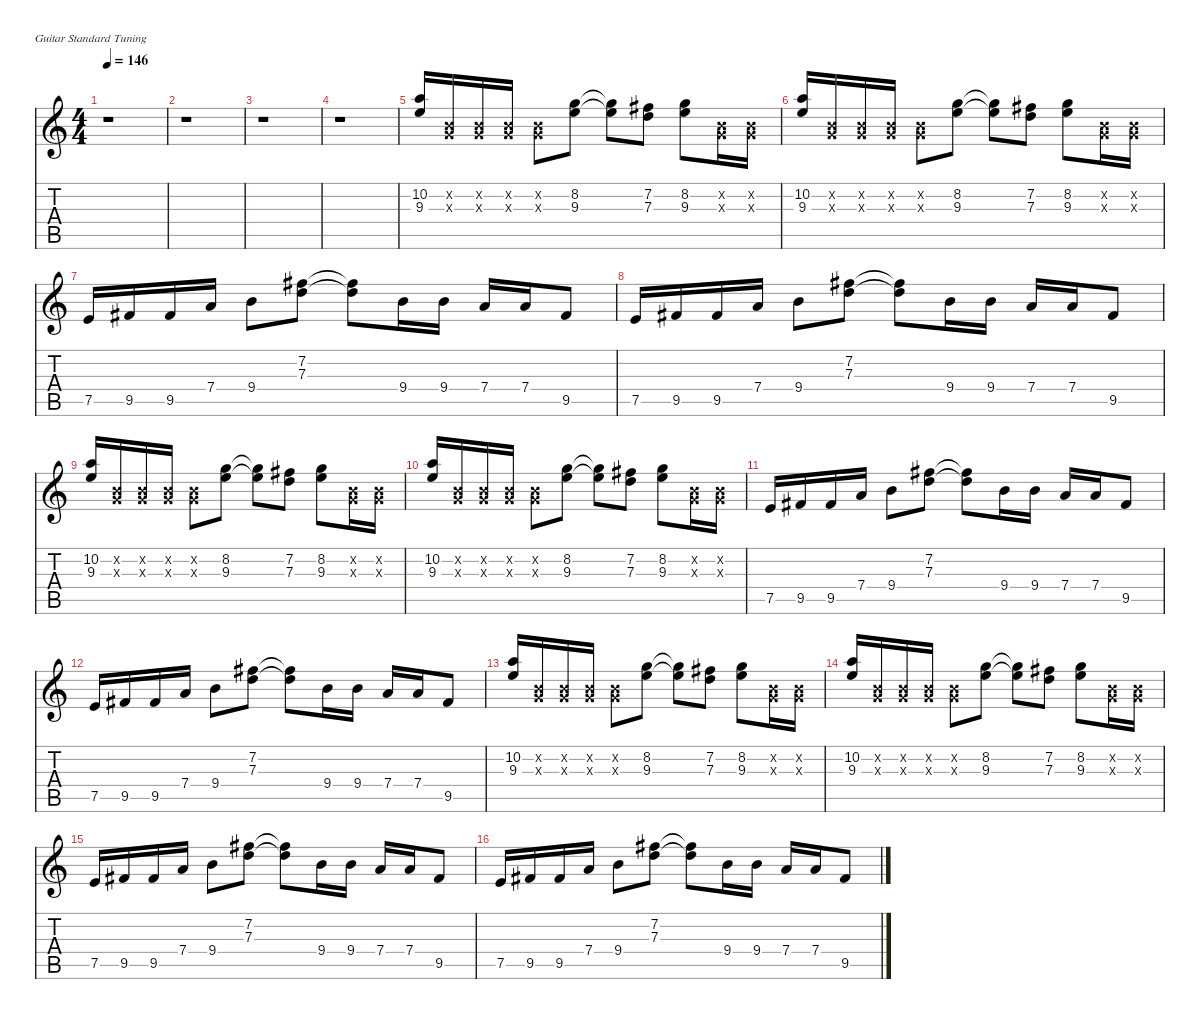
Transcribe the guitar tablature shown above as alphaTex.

\defaultSystemsLayout 4
\hideDynamics
\bracketExtendMode nobrackets
\singleTrackTrackNamePolicy hidden
\multiTrackTrackNamePolicy hidden
\firstSystemTrackNameMode fullname
\firstSystemTrackNameOrientation horizontal
\otherSystemsTrackNameOrientation horizontal
\track ("Guitar 2" "od.guit.") {instrument overdrivenguitar}
\staff {score tabs}
\tuning (E4 B3 G3 D3 A2 E2)
\ts (4 4)
\tempo 146
\clef g2
\ks c
r.1{dy f beam Down} |
r.1{beam Down} |
r.1{beam Down} |
r.1{beam Down} |
(10.2 9.3).16{beam Up} (0.2{x} 0.3{x}).16{beam Up} (0.2{x} 0.3{x}).16{beam Up} (0.2{x} 0.3{x}).16{beam Up} (0.2{x} 0.3{x}).8{beam Down} (8.2 9.3).8{beam Down} (8.2{t} 9.3{t}).8{beam Down} (7.2{acc #} 7.3).8{beam Down} (8.2 9.3).8{beam Down} (0.2{x} 0.3{x}).16{beam Down} (0.2{x} 0.3{x}).16{beam Down} |
(10.2 9.3).16{beam Up} (0.2{x} 0.3{x}).16{beam Up} (0.2{x} 0.3{x}).16{beam Up} (0.2{x} 0.3{x}).16{beam Up} (0.2{x} 0.3{x}).8{beam Down} (8.2 9.3).8{beam Down} (8.2{t} 9.3{t}).8{beam Down} (7.2{acc #} 7.3).8{beam Down} (8.2 9.3).8{beam Down} (0.2{x} 0.3{x}).16{beam Down} (0.2{x} 0.3{x}).16{beam Down} |
7.5.16{beam Up} 9.5{acc #}.16{beam Up} 9.5{acc #}.16{beam Up} 7.4.16{beam Up} 9.4.8{beam Down} (7.2{acc #} 7.3).8{beam Down} (7.2{t acc #} 7.3{t}).8{beam Down} 9.4.16{beam Down} 9.4.16{beam Down} 7.4.16{beam Up} 7.4.16{beam Up} 9.5{acc #}.8{beam Up} |
7.5.16{beam Up} 9.5{acc #}.16{beam Up} 9.5{acc #}.16{beam Up} 7.4.16{beam Up} 9.4.8{beam Down} (7.2{acc #} 7.3).8{beam Down} (7.2{t acc #} 7.3{t}).8{beam Down} 9.4.16{beam Down} 9.4.16{beam Down} 7.4.16{beam Up} 7.4.16{beam Up} 9.5{acc #}.8{beam Up} |
(10.2 9.3).16{beam Up} (0.2{x} 0.3{x}).16{beam Up} (0.2{x} 0.3{x}).16{beam Up} (0.2{x} 0.3{x}).16{beam Up} (0.2{x} 0.3{x}).8{beam Down} (8.2 9.3).8{beam Down} (8.2{t} 9.3{t}).8{beam Down} (7.2{acc #} 7.3).8{beam Down} (8.2 9.3).8{beam Down} (0.2{x} 0.3{x}).16{beam Down} (0.2{x} 0.3{x}).16{beam Down} |
(10.2 9.3).16{beam Up} (0.2{x} 0.3{x}).16{beam Up} (0.2{x} 0.3{x}).16{beam Up} (0.2{x} 0.3{x}).16{beam Up} (0.2{x} 0.3{x}).8{beam Down} (8.2 9.3).8{beam Down} (8.2{t} 9.3{t}).8{beam Down} (7.2{acc #} 7.3).8{beam Down} (8.2 9.3).8{beam Down} (0.2{x} 0.3{x}).16{beam Down} (0.2{x} 0.3{x}).16{beam Down} |
7.5.16{beam Up} 9.5{acc #}.16{beam Up} 9.5{acc #}.16{beam Up} 7.4.16{beam Up} 9.4.8{beam Down} (7.2{acc #} 7.3).8{beam Down} (7.2{t acc #} 7.3{t}).8{beam Down} 9.4.16{beam Down} 9.4.16{beam Down} 7.4.16{beam Up} 7.4.16{beam Up} 9.5{acc #}.8{beam Up} |
7.5.16{beam Up} 9.5{acc #}.16{beam Up} 9.5{acc #}.16{beam Up} 7.4.16{beam Up} 9.4.8{beam Down} (7.2{acc #} 7.3).8{beam Down} (7.2{t acc #} 7.3{t}).8{beam Down} 9.4.16{beam Down} 9.4.16{beam Down} 7.4.16{beam Up} 7.4.16{beam Up} 9.5{acc #}.8{beam Up} |
(10.2 9.3).16{beam Up} (0.2{x} 0.3{x}).16{beam Up} (0.2{x} 0.3{x}).16{beam Up} (0.2{x} 0.3{x}).16{beam Up} (0.2{x} 0.3{x}).8{beam Down} (8.2 9.3).8{beam Down} (8.2{t} 9.3{t}).8{beam Down} (7.2{acc #} 7.3).8{beam Down} (8.2 9.3).8{beam Down} (0.2{x} 0.3{x}).16{beam Down} (0.2{x} 0.3{x}).16{beam Down} |
(10.2 9.3).16{beam Up} (0.2{x} 0.3{x}).16{beam Up} (0.2{x} 0.3{x}).16{beam Up} (0.2{x} 0.3{x}).16{beam Up} (0.2{x} 0.3{x}).8{beam Down} (8.2 9.3).8{beam Down} (8.2{t} 9.3{t}).8{beam Down} (7.2{acc #} 7.3).8{beam Down} (8.2 9.3).8{beam Down} (0.2{x} 0.3{x}).16{beam Down} (0.2{x} 0.3{x}).16{beam Down} |
7.5.16{beam Up} 9.5{acc #}.16{beam Up} 9.5{acc #}.16{beam Up} 7.4.16{beam Up} 9.4.8{beam Down} (7.2{acc #} 7.3).8{beam Down} (7.2{t acc #} 7.3{t}).8{beam Down} 9.4.16{beam Down} 9.4.16{beam Down} 7.4.16{beam Up} 7.4.16{beam Up} 9.5{acc #}.8{beam Up} |
7.5.16{beam Up} 9.5{acc #}.16{beam Up} 9.5{acc #}.16{beam Up} 7.4.16{beam Up} 9.4.8{beam Down} (7.2{acc #} 7.3).8{beam Down} (7.2{t acc #} 7.3{t}).8{beam Down} 9.4.16{beam Down} 9.4.16{beam Down} 7.4.16{beam Up} 7.4.16{beam Up} 9.5{acc #}.8{beam Up}
